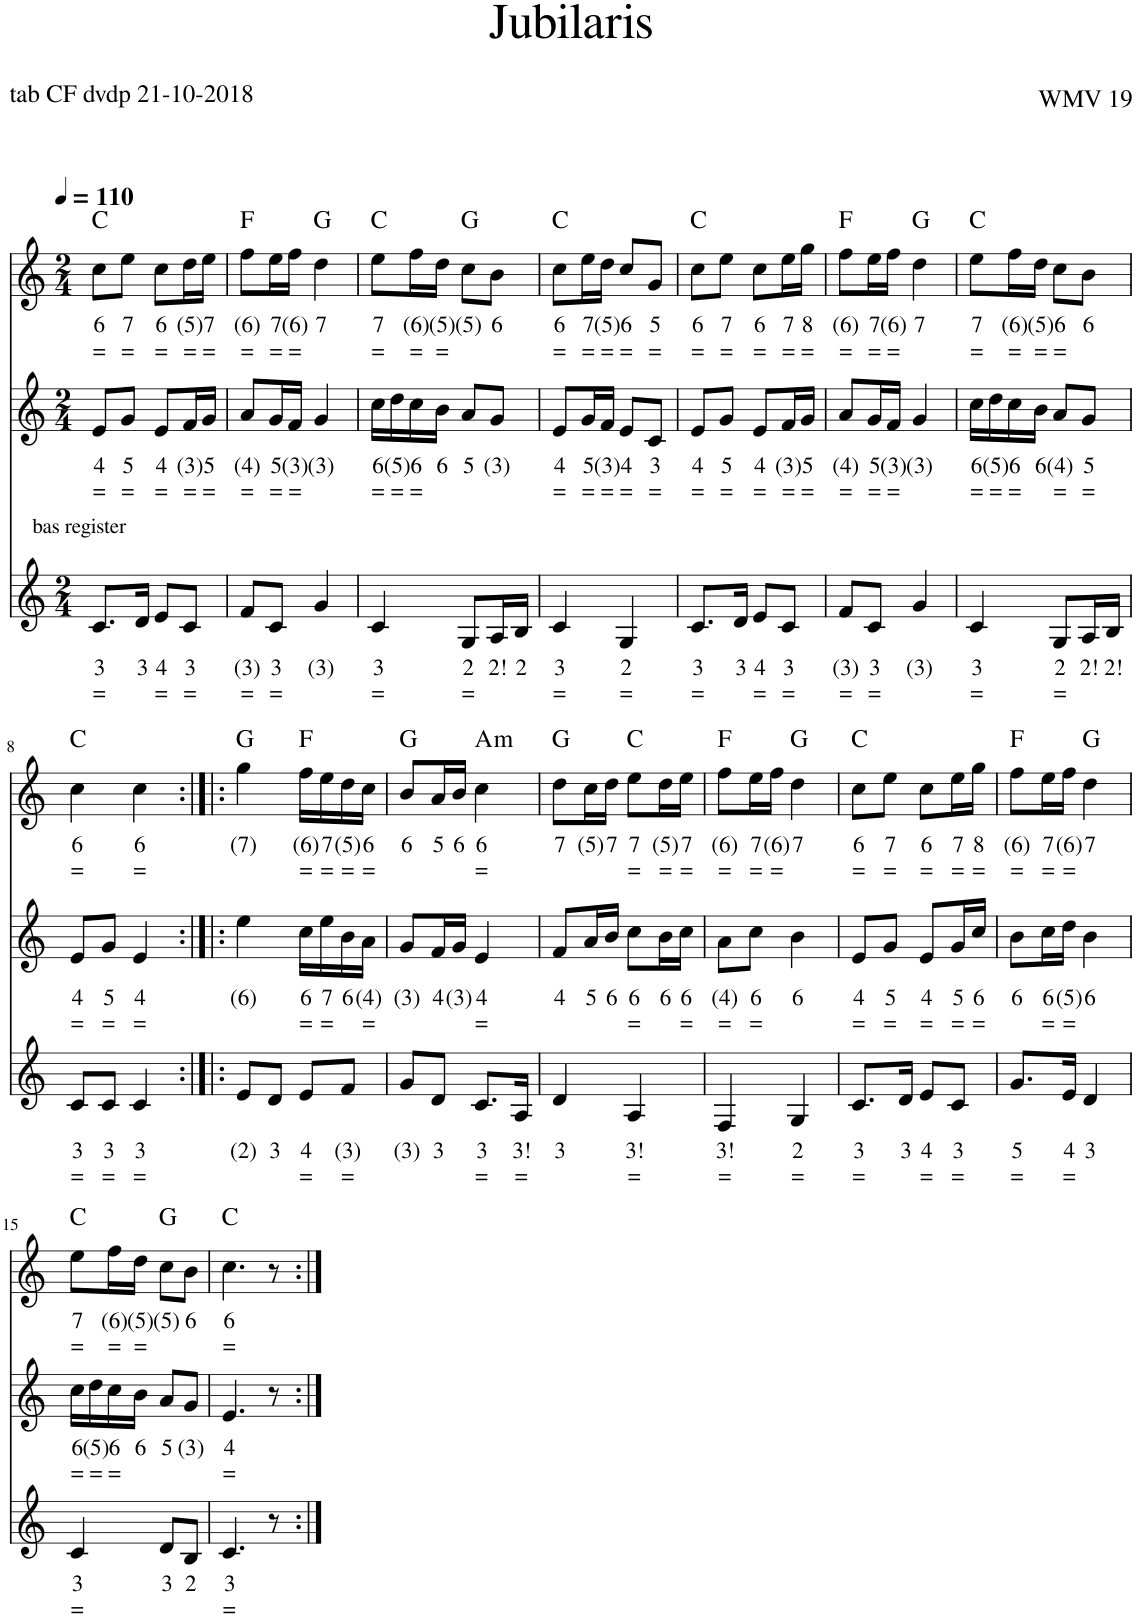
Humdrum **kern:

**kern	**text	**text	**kern	**text	**text	**kern	**text	**text	**harte
*part3	*part3	*part3	*part2	*part2	*part2	*part1	*part1	*part1	*part1
*staff3	*staff3	*staff3	*staff2	*staff2	*staff2	*staff1	*staff1	*staff1	*
*I"Fagot, Bassoon	*	*	*I"Hobo, Oboe	*	*	*I"Bandoneon, Flute	*	*	*
*clefG2	*	*	*clefG2	*	*	*clefG2	*	*	*
*k[]	*	*	*k[]	*	*	*k[]	*	*	*
*M2/4	*	*	*M2/4	*	*	*M2/4	*	*	*
*MM110	*	*	*MM110	*	*	*MM110	*	*	*
=1	=1	=1	=1	=1	=1	=1	=1	=1	=1
!LO:TX:a:t=bas register	!	!	!	!	!	!	!	!	!
!	!LO:LY:b	!LO:LY:b	!	!LO:LY:b	!LO:LY:b	!	!LO:LY:b	!LO:LY:b	!
8.c/L	3	=	8e/L	4	=	8cc\L	6	=	C:maj
!	!	!	!	!LO:LY:b	!LO:LY:b	!	!LO:LY:b	!LO:LY:b	!
.	.	.	8g/J	5	=	8ee\J	7	=	.
!	!LO:LY:b	!	!	!	!	!	!	!	!
16d/Jk	3	.	.	.	.	.	.	.	.
!	!LO:LY:b	!LO:LY:b	!	!LO:LY:b	!LO:LY:b	!	!LO:LY:b	!LO:LY:b	!
8e/L	4	=	8e/L	4	=	8cc\L	6	=	.
!	!LO:LY:b	!LO:LY:b	!	!LO:LY:b	!LO:LY:b	!	!LO:LY:b	!LO:LY:b	!
8c/J	3	=	16f/L	(3)	=	16dd\L	(5)	=	.
!	!	!	!	!LO:LY:b	!LO:LY:b	!	!LO:LY:b	!LO:LY:b	!
.	.	.	16g/JJ	5	=	16ee\JJ	7	=	.
=2	=2	=2	=2	=2	=2	=2	=2	=2	=2
!	!LO:LY:b	!LO:LY:b	!	!LO:LY:b	!LO:LY:b	!	!LO:LY:b	!LO:LY:b	!
8f/L	(3)	=	8a/L	(4)	=	8ff\L	(6)	=	F:maj
!	!LO:LY:b	!LO:LY:b	!	!LO:LY:b	!LO:LY:b	!	!LO:LY:b	!LO:LY:b	!
8c/J	3	=	16g/L	5	=	16ee\L	7	=	.
!	!	!	!	!LO:LY:b	!LO:LY:b	!	!LO:LY:b	!LO:LY:b	!
.	.	.	16f/JJ	(3)	=	16ff\JJ	(6)	=	.
!	!LO:LY:b	!	!	!LO:LY:b	!	!	!LO:LY:b	!	!
4g/	(3)	.	4g/	(3)	.	4dd\	7	.	G:maj
=3	=3	=3	=3	=3	=3	=3	=3	=3	=3
!	!LO:LY:b	!LO:LY:b	!	!LO:LY:b	!LO:LY:b	!	!LO:LY:b	!LO:LY:b	!
4c/	3	=	16cc\LL	6	=	8ee\L	7	=	C:maj
!	!	!	!	!LO:LY:b	!LO:LY:b	!	!	!	!
.	.	.	16dd\	(5)	=	.	.	.	.
!	!	!	!	!LO:LY:b	!LO:LY:b	!	!LO:LY:b	!LO:LY:b	!
.	.	.	16cc\	6	=	16ff\L	(6)	=	.
!	!	!	!	!LO:LY:b	!	!	!LO:LY:b	!LO:LY:b	!
.	.	.	16b\JJ	6	.	16dd\JJ	(5)	=	.
!	!LO:LY:b	!LO:LY:b	!	!LO:LY:b	!	!	!LO:LY:b	!	!
8G/L	2	=	8a/L	5	.	8cc\L	(5)	.	G:maj
!	!LO:LY:b	!	!	!LO:LY:b	!	!	!LO:LY:b	!	!
16A/L	2!	.	8g/J	(3)	.	8b\J	6	.	.
!	!LO:LY:b	!	!	!	!	!	!	!	!
16B/JJ	2	.	.	.	.	.	.	.	.
=4	=4	=4	=4	=4	=4	=4	=4	=4	=4
!	!LO:LY:b	!LO:LY:b	!	!LO:LY:b	!LO:LY:b	!	!LO:LY:b	!LO:LY:b	!
4c/	3	=	8e/L	4	=	8cc\L	6	=	C:maj
!	!	!	!	!LO:LY:b	!LO:LY:b	!	!LO:LY:b	!LO:LY:b	!
.	.	.	16g/L	5	=	16ee\L	7	=	.
!	!	!	!	!LO:LY:b	!LO:LY:b	!	!LO:LY:b	!LO:LY:b	!
.	.	.	16f/JJ	(3)	=	16dd\JJ	(5)	=	.
!	!LO:LY:b	!LO:LY:b	!	!LO:LY:b	!LO:LY:b	!	!LO:LY:b	!LO:LY:b	!
4G/	2	=	8e/L	4	=	8cc/L	6	=	.
!	!	!	!	!LO:LY:b	!LO:LY:b	!	!LO:LY:b	!LO:LY:b	!
.	.	.	8c/J	3	=	8g/J	5	=	.
=5	=5	=5	=5	=5	=5	=5	=5	=5	=5
!	!LO:LY:b	!LO:LY:b	!	!LO:LY:b	!LO:LY:b	!	!LO:LY:b	!LO:LY:b	!
8.c/L	3	=	8e/L	4	=	8cc\L	6	=	C:maj
!	!	!	!	!LO:LY:b	!LO:LY:b	!	!LO:LY:b	!LO:LY:b	!
.	.	.	8g/J	5	=	8ee\J	7	=	.
!	!LO:LY:b	!	!	!	!	!	!	!	!
16d/Jk	3	.	.	.	.	.	.	.	.
!	!LO:LY:b	!LO:LY:b	!	!LO:LY:b	!LO:LY:b	!	!LO:LY:b	!LO:LY:b	!
8e/L	4	=	8e/L	4	=	8cc\L	6	=	.
!	!LO:LY:b	!LO:LY:b	!	!LO:LY:b	!LO:LY:b	!	!LO:LY:b	!LO:LY:b	!
8c/J	3	=	16f/L	(3)	=	16ee\L	7	=	.
!	!	!	!	!LO:LY:b	!LO:LY:b	!	!LO:LY:b	!LO:LY:b	!
.	.	.	16g/JJ	5	=	16gg\JJ	8	=	.
=6	=6	=6	=6	=6	=6	=6	=6	=6	=6
!	!LO:LY:b	!LO:LY:b	!	!LO:LY:b	!LO:LY:b	!	!LO:LY:b	!LO:LY:b	!
8f/L	(3)	=	8a/L	(4)	=	8ff\L	(6)	=	F:maj
!	!LO:LY:b	!LO:LY:b	!	!LO:LY:b	!LO:LY:b	!	!LO:LY:b	!LO:LY:b	!
8c/J	3	=	16g/L	5	=	16ee\L	7	=	.
!	!	!	!	!LO:LY:b	!LO:LY:b	!	!LO:LY:b	!LO:LY:b	!
.	.	.	16f/JJ	(3)	=	16ff\JJ	(6)	=	.
!	!LO:LY:b	!	!	!LO:LY:b	!	!	!LO:LY:b	!	!
4g/	(3)	.	4g/	(3)	.	4dd\	7	.	G:maj
=7	=7	=7	=7	=7	=7	=7	=7	=7	=7
!	!LO:LY:b	!LO:LY:b	!	!LO:LY:b	!LO:LY:b	!	!LO:LY:b	!LO:LY:b	!
4c/	3	=	16cc\LL	6	=	8ee\L	7	=	C:maj
!	!	!	!	!LO:LY:b	!LO:LY:b	!	!	!	!
.	.	.	16dd\	(5)	=	.	.	.	.
!	!	!	!	!LO:LY:b	!LO:LY:b	!	!LO:LY:b	!LO:LY:b	!
.	.	.	16cc\	6	=	16ff\L	(6)	=	.
!	!	!	!	!LO:LY:b	!	!	!LO:LY:b	!LO:LY:b	!
.	.	.	16b\JJ	6	.	16dd\JJ	(5)	=	.
!	!LO:LY:b	!LO:LY:b	!	!LO:LY:b	!LO:LY:b	!	!LO:LY:b	!LO:LY:b	!
8G/L	2	=	8a/L	(4)	=	8cc\L	6	=	.
!	!LO:LY:b	!	!	!LO:LY:b	!LO:LY:b	!	!LO:LY:b	!	!
16A/L	2!	.	8g/J	5	=	8b\J	6	.	.
!	!LO:LY:b	!	!	!	!	!	!	!	!
16B/JJ	2!	.	.	.	.	.	.	.	.
!!LO:LB:g=z
=8	=8	=8	=8	=8	=8	=8	=8	=8	=8
!	!LO:LY:b	!LO:LY:b	!	!LO:LY:b	!LO:LY:b	!	!LO:LY:b	!LO:LY:b	!
8c/L	3	=	8e/L	4	=	4cc\	6	=	C:maj
!	!LO:LY:b	!LO:LY:b	!	!LO:LY:b	!LO:LY:b	!	!	!	!
8c/J	3	=	8g/J	5	=	.	.	.	.
!	!LO:LY:b	!LO:LY:b	!	!LO:LY:b	!LO:LY:b	!	!LO:LY:b	!LO:LY:b	!
4c/	3	=	4e/	4	=	4cc\	6	=	.
=9:|!|:	=9:|!|:	=9:|!|:	=9:|!|:	=9:|!|:	=9:|!|:	=9:|!|:	=9:|!|:	=9:|!|:	=9:|!|:
!	!LO:LY:b	!	!	!LO:LY:b	!	!	!LO:LY:b	!	!
8e/L	(2)	.	4ee\	(6)	.	4gg\	(7)	.	G:maj
!	!LO:LY:b	!	!	!	!	!	!	!	!
8d/J	3	.	.	.	.	.	.	.	.
!	!LO:LY:b	!LO:LY:b	!	!LO:LY:b	!LO:LY:b	!	!LO:LY:b	!LO:LY:b	!
8e/L	4	=	16cc\LL	6	=	16ff\LL	(6)	=	F:maj
!	!	!	!	!LO:LY:b	!LO:LY:b	!	!LO:LY:b	!LO:LY:b	!
.	.	.	16ee\	7	=	16ee\	7	=	.
!	!LO:LY:b	!LO:LY:b	!	!LO:LY:b	!	!	!LO:LY:b	!LO:LY:b	!
8f/J	(3)	=	16b\	6	.	16dd\	(5)	=	.
!	!	!	!	!LO:LY:b	!LO:LY:b	!	!LO:LY:b	!LO:LY:b	!
.	.	.	16a\JJ	(4)	=	16cc\JJ	6	=	.
=10	=10	=10	=10	=10	=10	=10	=10	=10	=10
!	!LO:LY:b	!	!	!LO:LY:b	!	!	!LO:LY:b	!	!
8g/L	(3)	.	8g/L	(3)	.	8b/L	6	.	G:maj
!	!LO:LY:b	!	!	!LO:LY:b	!	!	!LO:LY:b	!	!
8d/J	3	.	16f/L	4	.	16a/L	5	.	.
!	!	!	!	!LO:LY:b	!	!	!LO:LY:b	!	!
.	.	.	16g/JJ	(3)	.	16b/JJ	6	.	.
!	!LO:LY:b	!LO:LY:b	!	!LO:LY:b	!LO:LY:b	!	!LO:LY:b	!LO:LY:b	!LO:H:kt=m
8.c/L	3	=	4e/	4	=	4cc\	6	=	A:min
!	!LO:LY:b	!LO:LY:b	!	!	!	!	!	!	!
16A/Jk	3!	=	.	.	.	.	.	.	.
=11	=11	=11	=11	=11	=11	=11	=11	=11	=11
!	!LO:LY:b	!	!	!LO:LY:b	!	!	!LO:LY:b	!	!
4d/	3	.	8f/L	4	.	8dd\L	7	.	G:maj
!	!	!	!	!LO:LY:b	!	!	!LO:LY:b	!	!
.	.	.	16a/L	5	.	16cc\L	(5)	.	.
!	!	!	!	!LO:LY:b	!	!	!LO:LY:b	!	!
.	.	.	16b/JJ	6	.	16dd\JJ	7	.	.
!	!LO:LY:b	!LO:LY:b	!	!LO:LY:b	!LO:LY:b	!	!LO:LY:b	!LO:LY:b	!
4A/	3!	=	8cc\L	6	=	8ee\L	7	=	C:maj
!	!	!	!	!LO:LY:b	!	!	!LO:LY:b	!LO:LY:b	!
.	.	.	16b\L	6	.	16dd\L	(5)	=	.
!	!	!	!	!LO:LY:b	!LO:LY:b	!	!LO:LY:b	!LO:LY:b	!
.	.	.	16cc\JJ	6	=	16ee\JJ	7	=	.
=12	=12	=12	=12	=12	=12	=12	=12	=12	=12
!	!LO:LY:b	!LO:LY:b	!	!LO:LY:b	!LO:LY:b	!	!LO:LY:b	!LO:LY:b	!
4F/	3!	=	8a\L	(4)	=	8ff\L	(6)	=	F:maj
!	!	!	!	!LO:LY:b	!LO:LY:b	!	!LO:LY:b	!LO:LY:b	!
.	.	.	8cc\J	6	=	16ee\L	7	=	.
!	!	!	!	!	!	!	!LO:LY:b	!LO:LY:b	!
.	.	.	.	.	.	16ff\JJ	(6)	=	.
!	!LO:LY:b	!LO:LY:b	!	!LO:LY:b	!	!	!LO:LY:b	!	!
4G/	2	=	4b\	6	.	4dd\	7	.	G:maj
=13	=13	=13	=13	=13	=13	=13	=13	=13	=13
!	!LO:LY:b	!LO:LY:b	!	!LO:LY:b	!LO:LY:b	!	!LO:LY:b	!LO:LY:b	!
8.c/L	3	=	8e/L	4	=	8cc\L	6	=	C:maj
!	!	!	!	!LO:LY:b	!LO:LY:b	!	!LO:LY:b	!LO:LY:b	!
.	.	.	8g/J	5	=	8ee\J	7	=	.
!	!LO:LY:b	!	!	!	!	!	!	!	!
16d/Jk	3	.	.	.	.	.	.	.	.
!	!LO:LY:b	!LO:LY:b	!	!LO:LY:b	!LO:LY:b	!	!LO:LY:b	!LO:LY:b	!
8e/L	4	=	8e/L	4	=	8cc\L	6	=	.
!	!LO:LY:b	!LO:LY:b	!	!LO:LY:b	!LO:LY:b	!	!LO:LY:b	!LO:LY:b	!
8c/J	3	=	16g/L	5	=	16ee\L	7	=	.
!	!	!	!	!LO:LY:b	!LO:LY:b	!	!LO:LY:b	!LO:LY:b	!
.	.	.	16cc/JJ	6	=	16gg\JJ	8	=	.
=14	=14	=14	=14	=14	=14	=14	=14	=14	=14
!	!LO:LY:b	!LO:LY:b	!	!LO:LY:b	!	!	!LO:LY:b	!LO:LY:b	!
8.g/L	5	=	8b\L	6	.	8ff\L	(6)	=	F:maj
!	!	!	!	!LO:LY:b	!LO:LY:b	!	!LO:LY:b	!LO:LY:b	!
.	.	.	16cc\L	6	=	16ee\L	7	=	.
!	!LO:LY:b	!LO:LY:b	!	!LO:LY:b	!LO:LY:b	!	!LO:LY:b	!LO:LY:b	!
16e/Jk	4	=	16dd\JJ	(5)	=	16ff\JJ	(6)	=	.
!	!LO:LY:b	!	!	!LO:LY:b	!	!	!LO:LY:b	!	!
4d/	3	.	4b\	6	.	4dd\	7	.	G:maj
!!LO:LB:g=z
=15	=15	=15	=15	=15	=15	=15	=15	=15	=15
!	!LO:LY:b	!LO:LY:b	!	!LO:LY:b	!LO:LY:b	!	!LO:LY:b	!LO:LY:b	!
4c/	3	=	16cc\LL	6	=	8ee\L	7	=	C:maj
!	!	!	!	!LO:LY:b	!LO:LY:b	!	!	!	!
.	.	.	16dd\	(5)	=	.	.	.	.
!	!	!	!	!LO:LY:b	!LO:LY:b	!	!LO:LY:b	!LO:LY:b	!
.	.	.	16cc\	6	=	16ff\L	(6)	=	.
!	!	!	!	!LO:LY:b	!	!	!LO:LY:b	!LO:LY:b	!
.	.	.	16b\JJ	6	.	16dd\JJ	(5)	=	.
!	!LO:LY:b	!	!	!LO:LY:b	!	!	!LO:LY:b	!	!
8d/L	3	.	8a/L	5	.	8cc\L	(5)	.	G:maj
!	!LO:LY:b	!	!	!LO:LY:b	!	!	!LO:LY:b	!	!
8B/J	2	.	8g/J	(3)	.	8b\J	6	.	.
=16	=16	=16	=16	=16	=16	=16	=16	=16	=16
!	!LO:LY:b	!LO:LY:b	!	!LO:LY:b	!LO:LY:b	!	!LO:LY:b	!LO:LY:b	!
4.c/	3	=	4.e/	4	=	4.cc\	6	=	C:maj
8r	.	.	8r	.	.	8r	.	.	.
=:|!	=:|!	=:|!	=:|!	=:|!	=:|!	=:|!	=:|!	=:|!	=:|!
*-	*-	*-	*-	*-	*-	*-	*-	*-	*-
